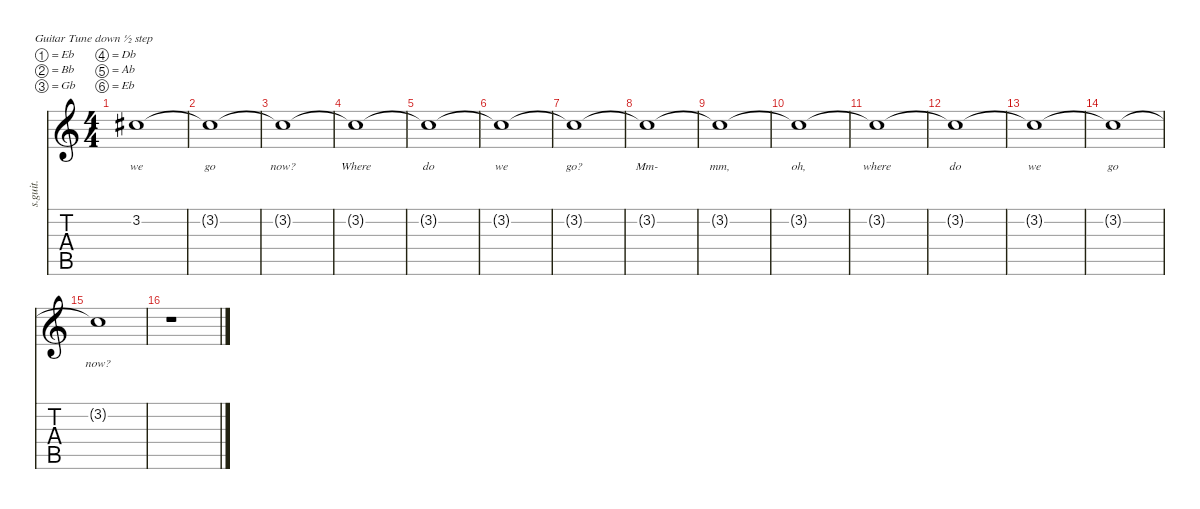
\defaultSystemsLayout 4
\hideDynamics
\bracketExtendMode nobrackets
\track ("Axl Rose - Vocals" "s.guit.") {instrument tenorsax}
\staff {score tabs}
\tuning (Eb4 Bb3 Gb3 Db3 Ab2 Eb2)
\displaytranspose 12
\ts (4 4)
\tempo (125 hide)
\clef g2
\ks c
3.2{t acc #}.1{lyrics (0 "we") lyrics (1 "") lyrics (2 "") lyrics (3 "") lyrics (4 "") dy ff} |
3.2{t acc #}.1{lyrics (0 "go") lyrics (1 "") lyrics (2 "") lyrics (3 "") lyrics (4 "")} |
3.2{t acc #}.1{lyrics (0 "now?") lyrics (1 "") lyrics (2 "") lyrics (3 "") lyrics (4 "")} |
3.2{t acc #}.1{lyrics (0 "Where") lyrics (1 "") lyrics (2 "") lyrics (3 "") lyrics (4 "")} |
3.2{t acc #}.1{lyrics (0 "do") lyrics (1 "") lyrics (2 "") lyrics (3 "") lyrics (4 "")} |
3.2{t acc #}.1{lyrics (0 "we") lyrics (1 "") lyrics (2 "") lyrics (3 "") lyrics (4 "")} |
3.2{t acc #}.1{lyrics (0 "go?") lyrics (1 "") lyrics (2 "") lyrics (3 "") lyrics (4 "")} |
3.2{t acc #}.1{lyrics (0 "Mm-") lyrics (1 "") lyrics (2 "") lyrics (3 "") lyrics (4 "")} |
3.2{t acc #}.1{lyrics (0 "mm,") lyrics (1 "") lyrics (2 "") lyrics (3 "") lyrics (4 "")} |
3.2{t acc #}.1{lyrics (0 "oh,") lyrics (1 "") lyrics (2 "") lyrics (3 "") lyrics (4 "")} |
3.2{t acc #}.1{lyrics (0 "where") lyrics (1 "") lyrics (2 "") lyrics (3 "") lyrics (4 "")} |
3.2{t acc #}.1{lyrics (0 "do") lyrics (1 "") lyrics (2 "") lyrics (3 "") lyrics (4 "")} |
3.2{t acc #}.1{lyrics (0 "we") lyrics (1 "") lyrics (2 "") lyrics (3 "") lyrics (4 "")} |
3.2{t acc #}.1{lyrics (0 "go") lyrics (1 "") lyrics (2 "") lyrics (3 "") lyrics (4 "")} |
3.2{t acc #}.1{lyrics (0 "now?") lyrics (1 "") lyrics (2 "") lyrics (3 "") lyrics (4 "")} |
r.1
